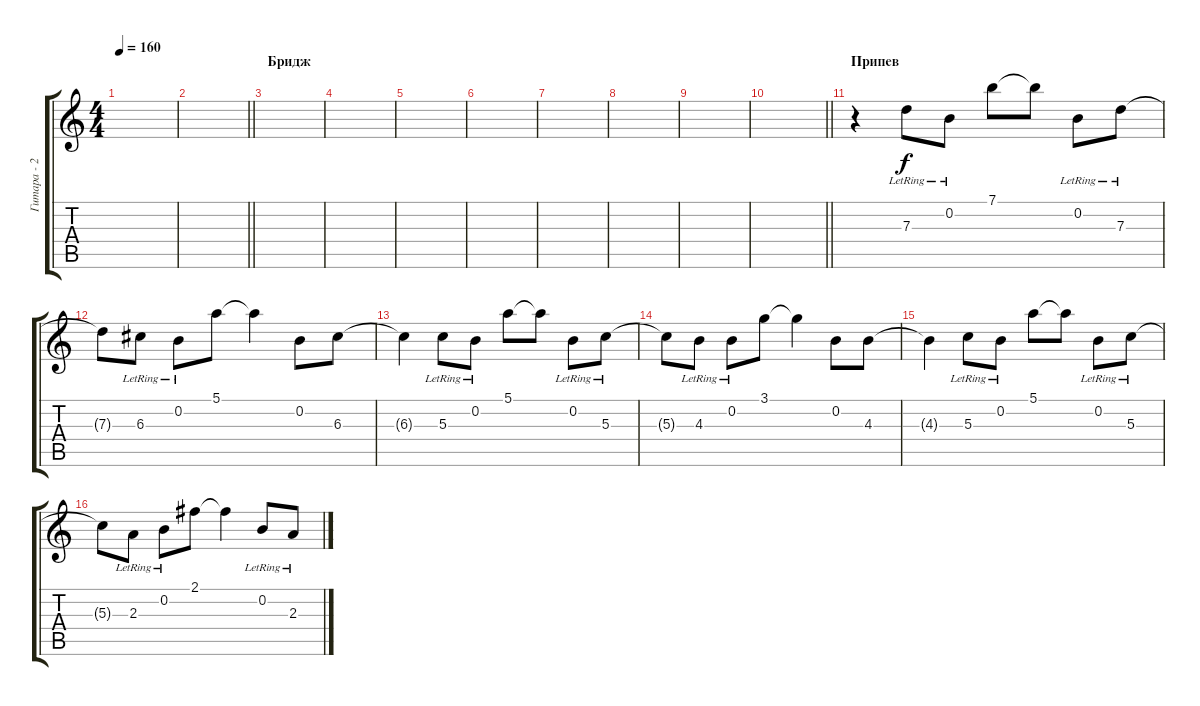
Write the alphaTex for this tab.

\track ("Гитара - 2" "Гитара - 2") {instrument acousticguitarnylon}
\staff {score tabs}
\tuning (E4 B3 G3 D3 A2 E2) {hide}
\ts (4 4)
\tempo 160
\clef g2
\ks c
|
\barLineRight lightlight
|
\section ("" "Бридж")
|
|
|
|
|
|
|
\barLineRight lightlight
|
\section ("" "Припев")
r.4 7.3{lr}.8 0.2{lr}.8 7.1.8 7.1{t}.8 0.2{lr}.8 7.3{lr}.8 |
7.3{t}.8 6.3{lr}.8 0.2{lr}.8 5.1.8 5.1{t}.4 0.2.8 6.3.8 |
6.3{t}.4 5.3{lr}.8 0.2{lr}.8 5.1.8 5.1{t}.8 0.2{lr}.8 5.3{lr}.8 |
5.3{t}.8 4.3{lr}.8 0.2{lr}.8 3.1.8 3.1{t}.4 0.2.8 4.3.8 |
4.3{t}.4 5.3{lr}.8 0.2{lr}.8 5.1.8 5.1{t}.8 0.2{lr}.8 5.3{lr}.8 |
5.3{t}.8 2.3{lr}.8 0.2{lr}.8 2.1.8 2.1{t}.4 0.2{lr}.8 2.3{lr}.8
